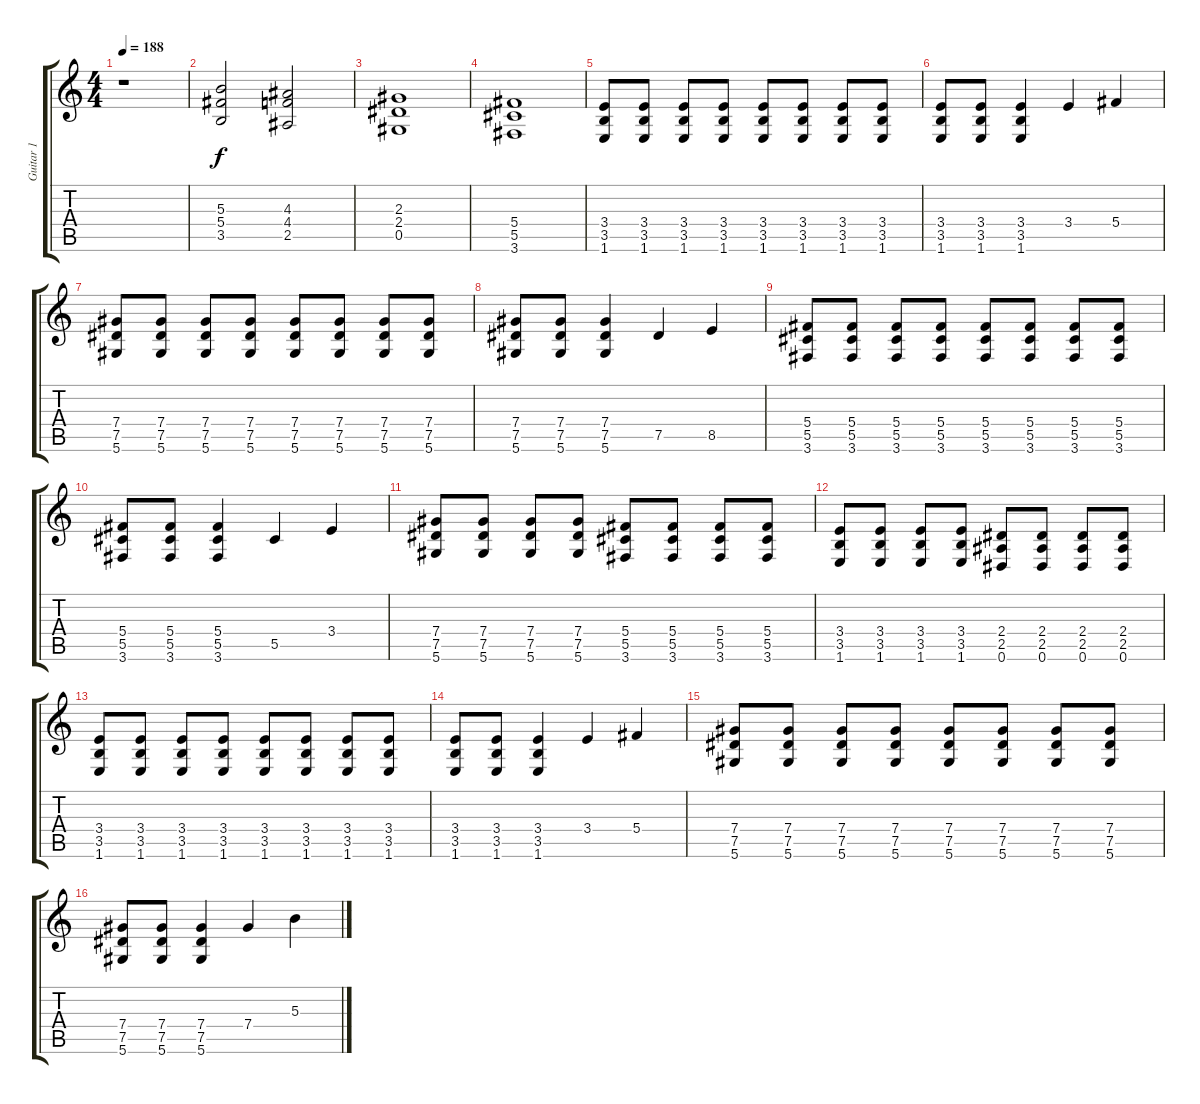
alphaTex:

\track ("Guitar 1" "Guitar 1") {instrument distortionguitar}
\staff {score tabs}
\tuning (Eb4 Bb3 Gb3 Db3 Ab2 Eb2) {hide}
\ts (4 4)
\tempo 188
\clef g2
\ks c
r.1{dy f} |
(5.3 5.4 3.5).2 (4.3 4.4 2.5).2 |
(2.3 2.4 0.5).1 |
(5.4 5.5 3.6).1 |
(3.4 3.5 1.6).8 (3.4 3.5 1.6).8 (3.4 3.5 1.6).8 (3.4 3.5 1.6).8 (3.4 3.5 1.6).8 (3.4 3.5 1.6).8 (3.4 3.5 1.6).8 (3.4 3.5 1.6).8 |
(3.4 3.5 1.6).8 (3.4 3.5 1.6).8 (3.4 3.5 1.6).4 3.4.4 5.4.4 |
(7.4 7.5 5.6).8 (7.4 7.5 5.6).8 (7.4 7.5 5.6).8 (7.4 7.5 5.6).8 (7.4 7.5 5.6).8 (7.4 7.5 5.6).8 (7.4 7.5 5.6).8 (7.4 7.5 5.6).8 |
(7.4 7.5 5.6).8 (7.4 7.5 5.6).8 (7.4 7.5 5.6).4 7.5.4 8.5.4 |
(5.4 5.5 3.6).8 (5.4 5.5 3.6).8 (5.4 5.5 3.6).8 (5.4 5.5 3.6).8 (5.4 5.5 3.6).8 (5.4 5.5 3.6).8 (5.4 5.5 3.6).8 (5.4 5.5 3.6).8 |
(5.4 5.5 3.6).8 (5.4 5.5 3.6).8 (5.4 5.5 3.6).4 5.5.4 3.4.4 |
(7.4 7.5 5.6).8 (7.4 7.5 5.6).8 (7.4 7.5 5.6).8 (7.4 7.5 5.6).8 (5.4 5.5 3.6).8 (5.4 5.5 3.6).8 (5.4 5.5 3.6).8 (5.4 5.5 3.6).8 |
(3.4 3.5 1.6).8 (3.4 3.5 1.6).8 (3.4 3.5 1.6).8 (3.4 3.5 1.6).8 (2.4 2.5 0.6).8 (2.4 2.5 0.6).8 (2.4 2.5 0.6).8 (2.4 2.5 0.6).8 |
(3.4 3.5 1.6).8 (3.4 3.5 1.6).8 (3.4 3.5 1.6).8 (3.4 3.5 1.6).8 (3.4 3.5 1.6).8 (3.4 3.5 1.6).8 (3.4 3.5 1.6).8 (3.4 3.5 1.6).8 |
(3.4 3.5 1.6).8 (3.4 3.5 1.6).8 (3.4 3.5 1.6).4 3.4.4 5.4.4 |
(7.4 7.5 5.6).8 (7.4 7.5 5.6).8 (7.4 7.5 5.6).8 (7.4 7.5 5.6).8 (7.4 7.5 5.6).8 (7.4 7.5 5.6).8 (7.4 7.5 5.6).8 (7.4 7.5 5.6).8 |
(7.4 7.5 5.6).8 (7.4 7.5 5.6).8 (7.4 7.5 5.6).4 7.4.4 5.3.4
